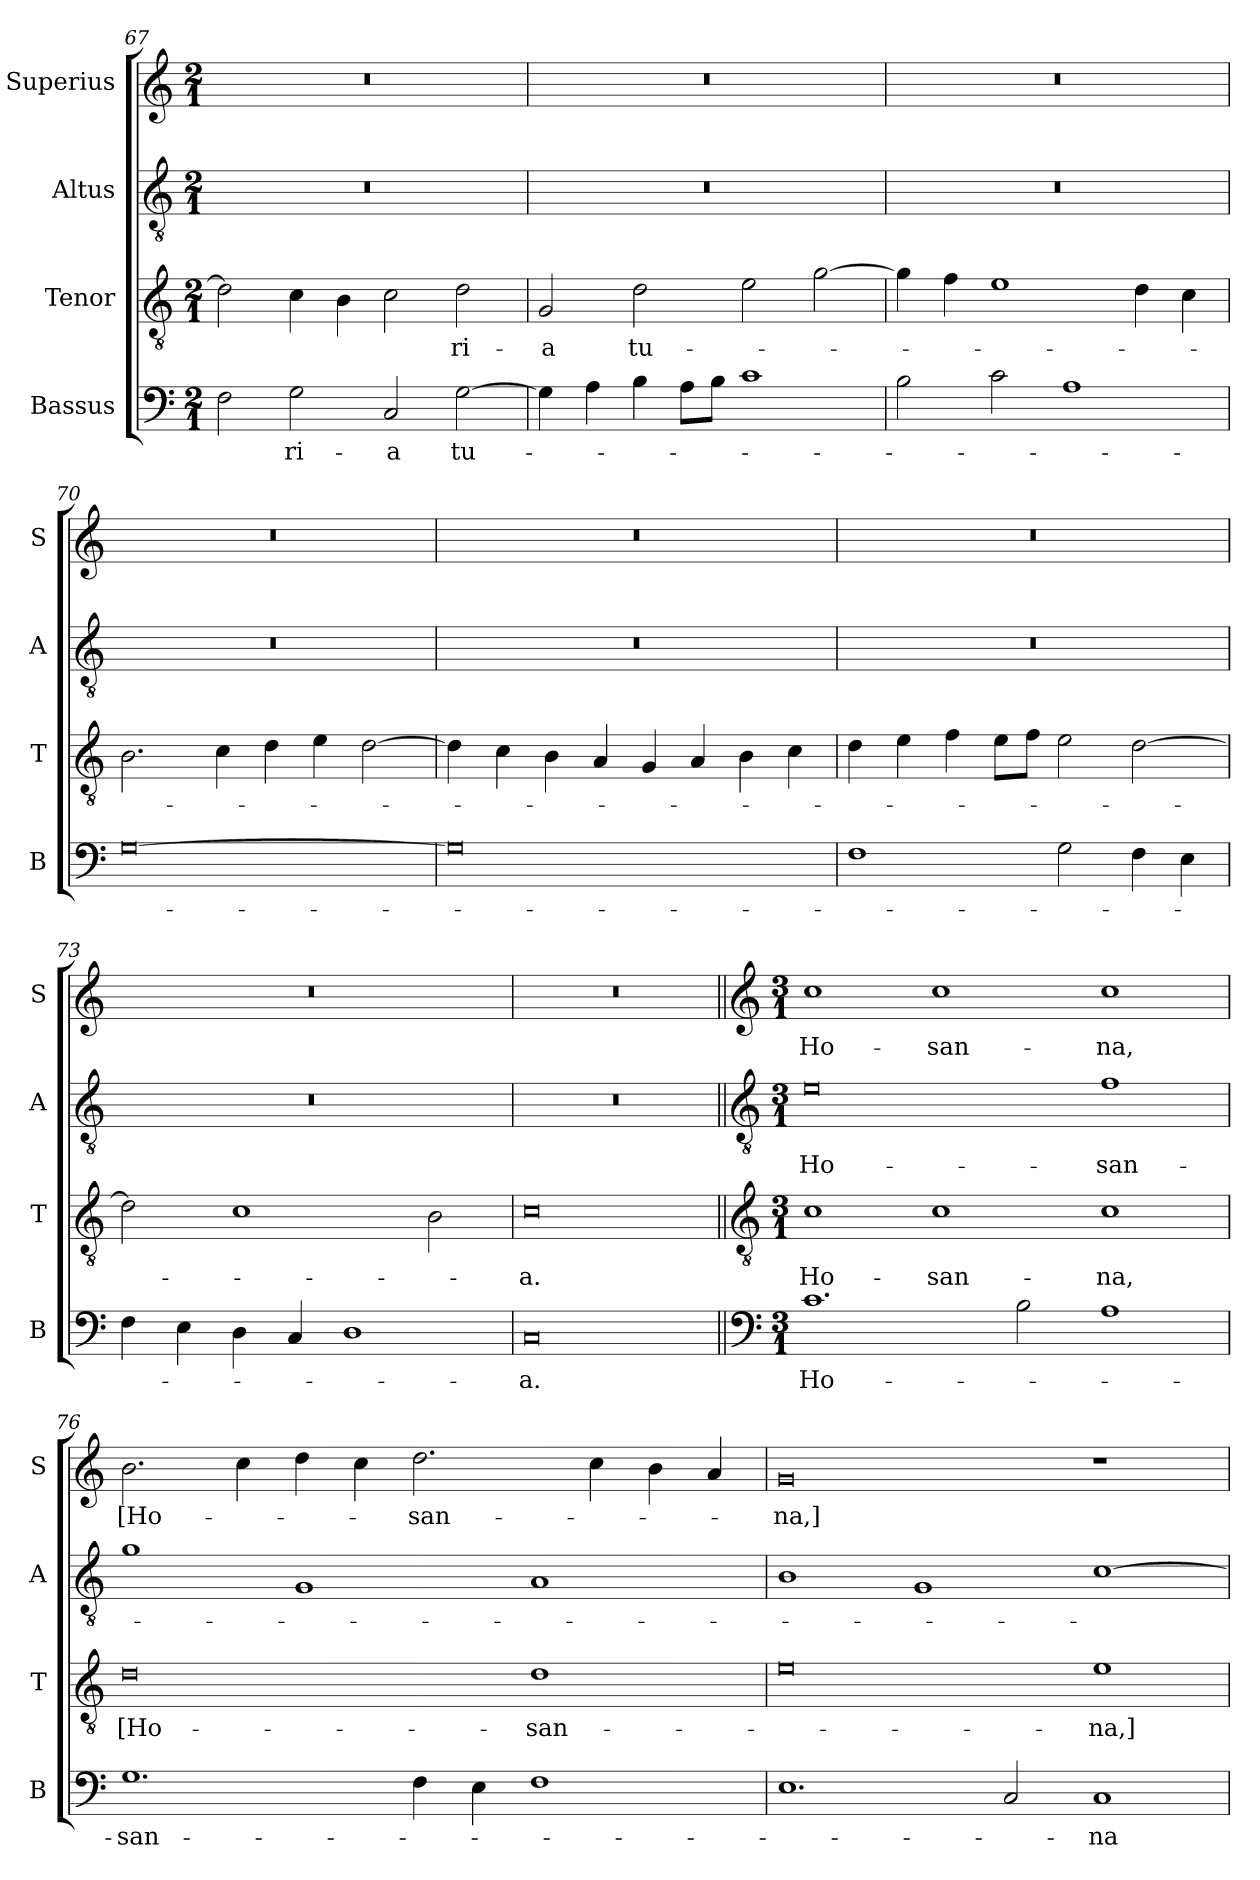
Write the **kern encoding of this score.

**kern	**text	**kern	**text	**kern	**text	**kern	**text
*part4	*part4	*part3	*part3	*part2	*part2	*part1	*part1
*staff4	*staff4	*staff3	*staff3	*staff2	*staff2	*staff1	*staff1
*I"Bassus	*	*I"Tenor	*	*I"Altus	*	*I"Superius	*
*I'B	*	*I'T	*	*I'A	*	*I'S	*
*clefF4	*	*clefGv2	*	*clefGv2	*	*clefG2	*
*k[]	*	*k[]	*	*k[]	*	*k[]	*
*M2/1	*	*M2/1	*	*M2/1	*	*M2/1	*
=67	=67	=67	=67	=67	=67	=67	=67
2F\	.	2d\]	.	0r	.	0r	.
2G\	-ri-	4c\	.	.	.	.	.
.	.	4B\	.	.	.	.	.
2C/	-a	2c\	.	.	.	.	.
[2G\	tu-	2d\	-ri-	.	.	.	.
=68	=68	=68	=68	=68	=68	=68	=68
4G\]	.	2G/	-a	0r	.	0r	.
4A\	.	.	.	.	.	.	.
4B\	.	2d\	tu-	.	.	.	.
8A\L	.	.	.	.	.	.	.
8B\J	.	.	.	.	.	.	.
1c	.	2e\	.	.	.	.	.
.	.	[2g\	.	.	.	.	.
=69	=69	=69	=69	=69	=69	=69	=69
2B\	.	4g\]	.	0r	.	0r	.
.	.	4f\	.	.	.	.	.
2c\	.	1e	.	.	.	.	.
1A	.	.	.	.	.	.	.
.	.	4d\	.	.	.	.	.
.	.	4c\	.	.	.	.	.
=70	=70	=70	=70	=70	=70	=70	=70
[0G	.	2.B\	.	0r	.	0r	.
.	.	4c\	.	.	.	.	.
.	.	4d\	.	.	.	.	.
.	.	4e\	.	.	.	.	.
.	.	[2d\	.	.	.	.	.
=71	=71	=71	=71	=71	=71	=71	=71
0G]	.	4d\]	.	0r	.	0r	.
.	.	4c\	.	.	.	.	.
.	.	4B\	.	.	.	.	.
.	.	4A/	.	.	.	.	.
.	.	4G/	.	.	.	.	.
.	.	4A/	.	.	.	.	.
.	.	4B\	.	.	.	.	.
.	.	4c\	.	.	.	.	.
=72	=72	=72	=72	=72	=72	=72	=72
1F	.	4d\	.	0r	.	0r	.
.	.	4e\	.	.	.	.	.
.	.	4f\	.	.	.	.	.
.	.	8e\L	.	.	.	.	.
.	.	8f\J	.	.	.	.	.
2G\	.	2e\	.	.	.	.	.
4F\	.	[2d\	.	.	.	.	.
4E\	.	.	.	.	.	.	.
=73	=73	=73	=73	=73	=73	=73	=73
4F\	.	2d\]	.	0r	.	0r	.
4E\	.	.	.	.	.	.	.
4D\	.	1c	.	.	.	.	.
4C/	.	.	.	.	.	.	.
1D	.	.	.	.	.	.	.
.	.	2B\	.	.	.	.	.
=74	=74	=74	=74	=74	=74	=74	=74
0C	-a.	0c	-a.	0r	.	0r	.
!!LO:LB:g=z
=75||	=75||	=75||	=75||	=75||	=75||	=75||	=75||
*clefF4	*	*clefGv2	*	*clefGv2	*	*clefG2	*
*k[]	*	*k[]	*	*k[]	*	*k[]	*
*M3/1	*	*M3/1	*	*M3/1	*	*M3/1	*
1.c	Ho-	1c	Ho-	0e	Ho-	1cc	Ho-
.	.	1c	-san-	.	.	1cc	-san-
2B\	.	.	.	.	.	.	.
1A	.	1c	-na,	1f	-san-	1cc	-na,
=76	=76	=76	=76	=76	=76	=76	=76
1.G	-san-	0d	[Ho-	1g	.	2.b\	[Ho-
.	.	.	.	.	.	4cc\	.
.	.	.	.	1G	.	4dd\	.
.	.	.	.	.	.	4cc\	.
4F\	.	.	.	.	.	2.dd\	-san-
4E\	.	.	.	.	.	.	.
1F	.	1d	-san-	1A	.	.	.
.	.	.	.	.	.	4cc\	.
.	.	.	.	.	.	4b\	.
.	.	.	.	.	.	4a/	.
=77	=77	=77	=77	=77	=77	=77	=77
1.E	.	0e	.	1B	.	0g	-na,]
.	.	.	.	1G	.	.	.
2C/	.	.	.	.	.	.	.
1C	-na	1e	-na,]	[1c	.	1r	.
=	=	=	=	=	=	=	=
*-	*-	*-	*-	*-	*-	*-	*-
